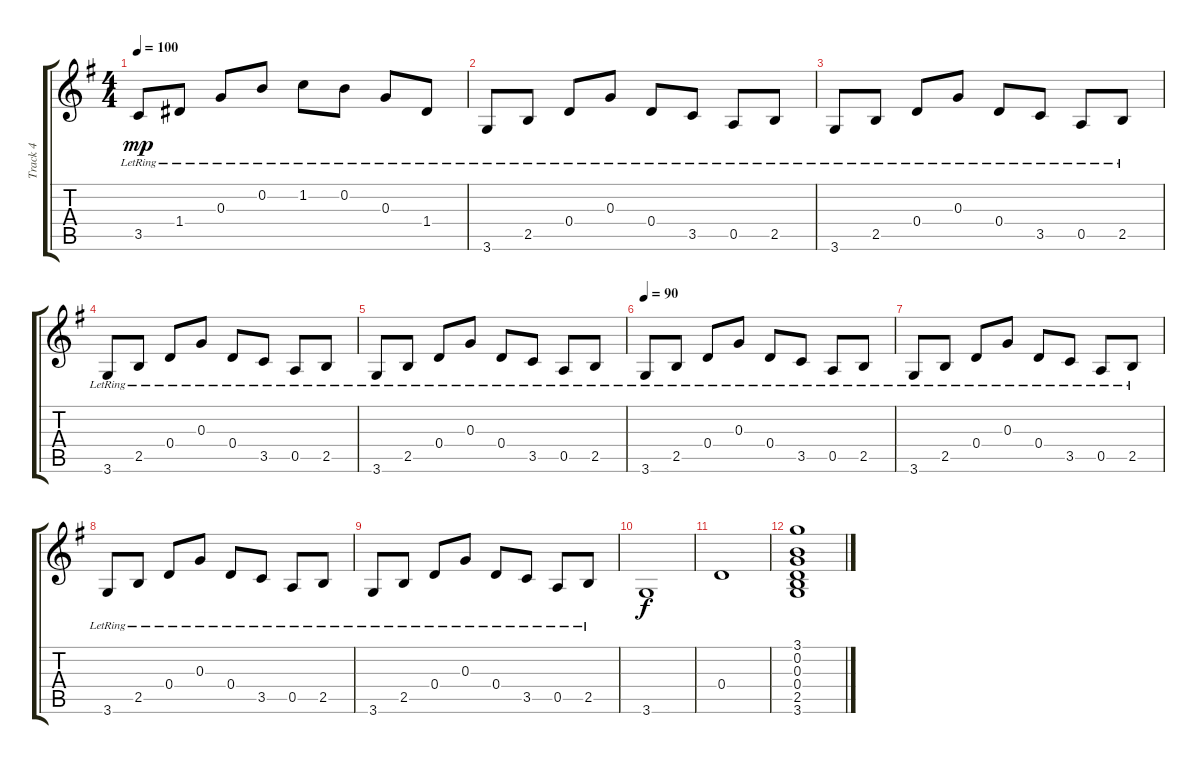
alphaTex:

\track ("Track 4" "Track 4") {instrument acousticguitarnylon}
\staff {score tabs}
\tuning (E4 B3 G3 D3 A2 E2) {hide}
\ts (4 4)
\tempo 100
\clef g2
\ks g
3.5{lr}.8{dy mp} 1.4{lr}.8 0.3{lr}.8 0.2{lr}.8 1.2{lr}.8 0.2{lr}.8 0.3{lr}.8 1.4{lr}.8 |
3.6{lr}.8 2.5{lr}.8 0.4{lr}.8 0.3{lr}.8 0.4{lr}.8 3.5{lr}.8 0.5{lr}.8 2.5{lr}.8 |
3.6{lr}.8 2.5{lr}.8 0.4{lr}.8 0.3{lr}.8 0.4{lr}.8 3.5{lr}.8 0.5{lr}.8 2.5{lr}.8 |
3.6{lr}.8 2.5{lr}.8 0.4{lr}.8 0.3{lr}.8 0.4{lr}.8 3.5{lr}.8 0.5{lr}.8 2.5{lr}.8 |
3.6{lr}.8 2.5{lr}.8 0.4{lr}.8 0.3{lr}.8 0.4{lr}.8 3.5{lr}.8 0.5{lr}.8 2.5{lr}.8 |
\tempo 90
3.6{lr}.8 2.5{lr}.8 0.4{lr}.8 0.3{lr}.8 0.4{lr}.8 3.5{lr}.8 0.5{lr}.8 2.5{lr}.8 |
3.6{lr}.8 2.5{lr}.8 0.4{lr}.8 0.3{lr}.8 0.4{lr}.8 3.5{lr}.8 0.5{lr}.8 2.5{lr}.8 |
3.6{lr}.8 2.5{lr}.8 0.4{lr}.8 0.3{lr}.8 0.4{lr}.8 3.5{lr}.8 0.5{lr}.8 2.5{lr}.8 |
3.6{lr}.8 2.5{lr}.8 0.4{lr}.8 0.3{lr}.8 0.4{lr}.8 3.5{lr}.8 0.5{lr}.8 2.5{lr}.8 |
3.6.1{dy f} |
0.4.1 |
(3.1 0.2 0.3 0.4 2.5 3.6).1
